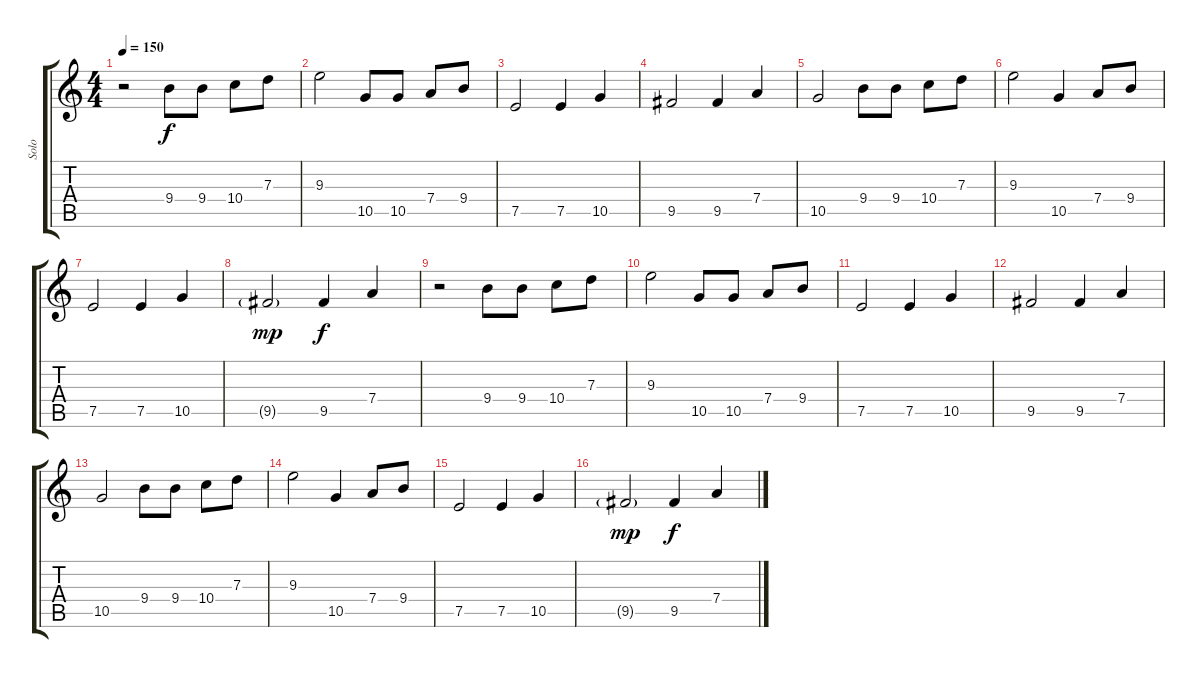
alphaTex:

\track ("Solo" "Solo") {instrument electricguitarmuted}
\staff {score tabs}
\tuning (E4 B3 G3 D3 A2 E2) {hide}
\ts (4 4)
\tempo 150
\clef g2
\ks c
r.2{dy f} 9.4.8 9.4.8 10.4.8 7.3.8 |
9.3.2 10.5.8 10.5.8 7.4.8 9.4.8 |
7.5.2 7.5.4 10.5.4 |
9.5.2 9.5.4 7.4.4 |
10.5.2 9.4.8 9.4.8 10.4.8 7.3.8 |
9.3.2 10.5.4 7.4.8 9.4.8 |
7.5.2 7.5.4 10.5.4 |
9.5{g}.2{dy mp} 9.5.4{dy f} 7.4.4 |
r.2 9.4.8 9.4.8 10.4.8 7.3.8 |
9.3.2 10.5.8 10.5.8 7.4.8 9.4.8 |
7.5.2 7.5.4 10.5.4 |
9.5.2 9.5.4 7.4.4 |
10.5.2 9.4.8 9.4.8 10.4.8 7.3.8 |
9.3.2 10.5.4 7.4.8 9.4.8 |
7.5.2 7.5.4 10.5.4 |
9.5{g}.2{dy mp} 9.5.4{dy f} 7.4.4
